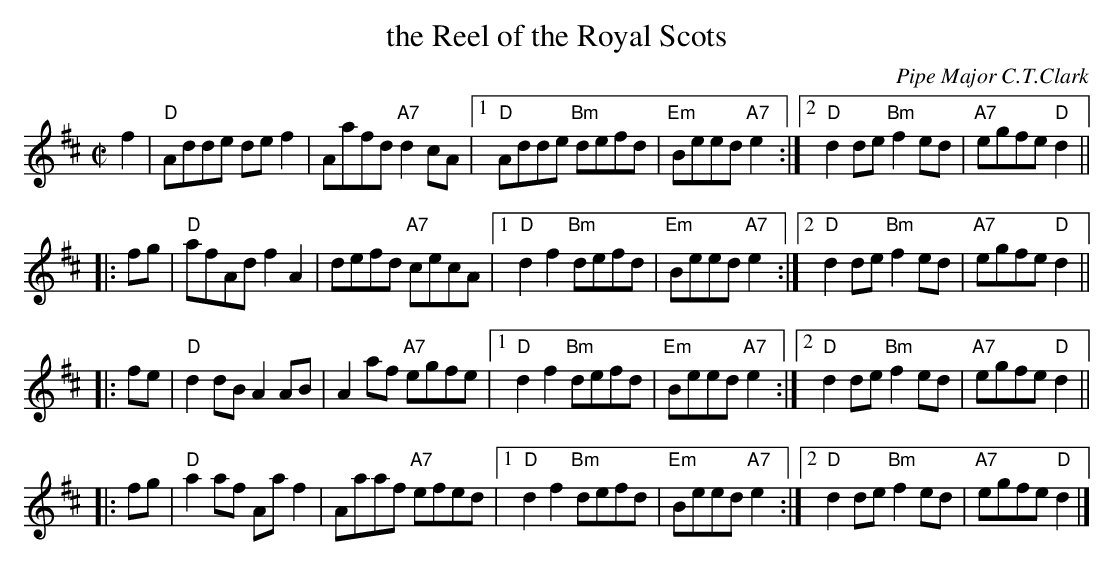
X:1
T: the Reel of the Royal Scots
C: Pipe Major C.T.Clark
M: C|
L: 1/8
K: D
   f2 | "D"Adde def2 | Aafd "A7"d2cA |1 "D"Adde "Bm"defd | "Em"Beed "A7"e2 :|2 "D"d2de "Bm"f2ed | "A7"egfe "D"d2 ||
|: fg | "D"afAd f2A2 | defd "A7"cecA |1 "D"d2f2 "Bm"defd | "Em"Beed "A7"e2 :|2 "D"d2de "Bm"f2ed | "A7"egfe "D"d2 ||
|: fe | "D"d2dB A2AB | A2af "A7"egfe |1 "D"d2f2 "Bm"defd | "Em"Beed "A7"e2 :|2 "D"d2de "Bm"f2ed | "A7"egfe "D"d2 ||
|: fg | "D"a2af Aaf2 | Aaaf "A7"efed |1 "D"d2f2 "Bm"defd | "Em"Beed "A7"e2 :|2 "D"d2de "Bm"f2ed | "A7"egfe "D"d2 |]
